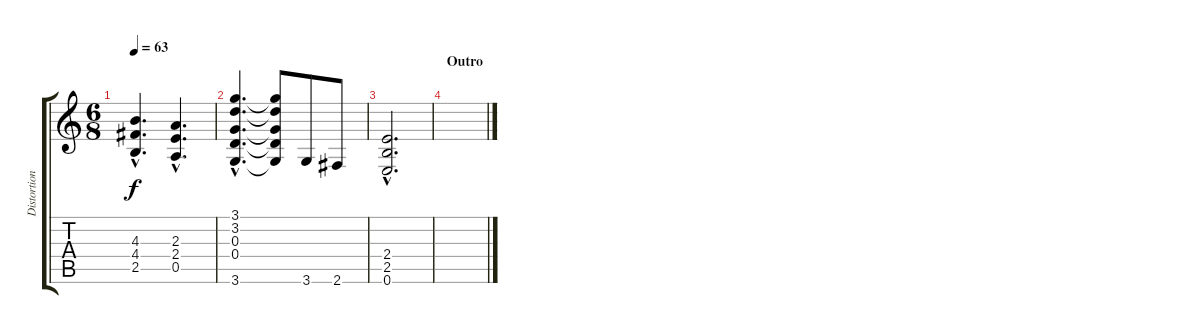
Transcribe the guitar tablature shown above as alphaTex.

\track ("Distortion Guitar" "Distortion") {instrument distortionguitar}
\staff {score tabs}
\tuning (E4 B3 G3 D3 A2 E2) {hide}
\ts (6 8)
\tempo 63
\clef g2
\ks c
(4.3{hac} 4.4{hac} 2.5{hac}).4{d dy f} (2.3{hac} 2.4{hac} 0.5{hac}).4{d} |
(3.1{hac} 3.2{hac} 0.3{hac} 0.4{hac} 3.6{hac}).4{d} (3.1{t} 3.2{t} 0.3{t} 0.4{t} 3.6{t}).8 3.6.8 2.6.8 |
(2.4{hac} 2.5{hac} 0.6{hac}).2{d} |
\section ("" "Outro")
